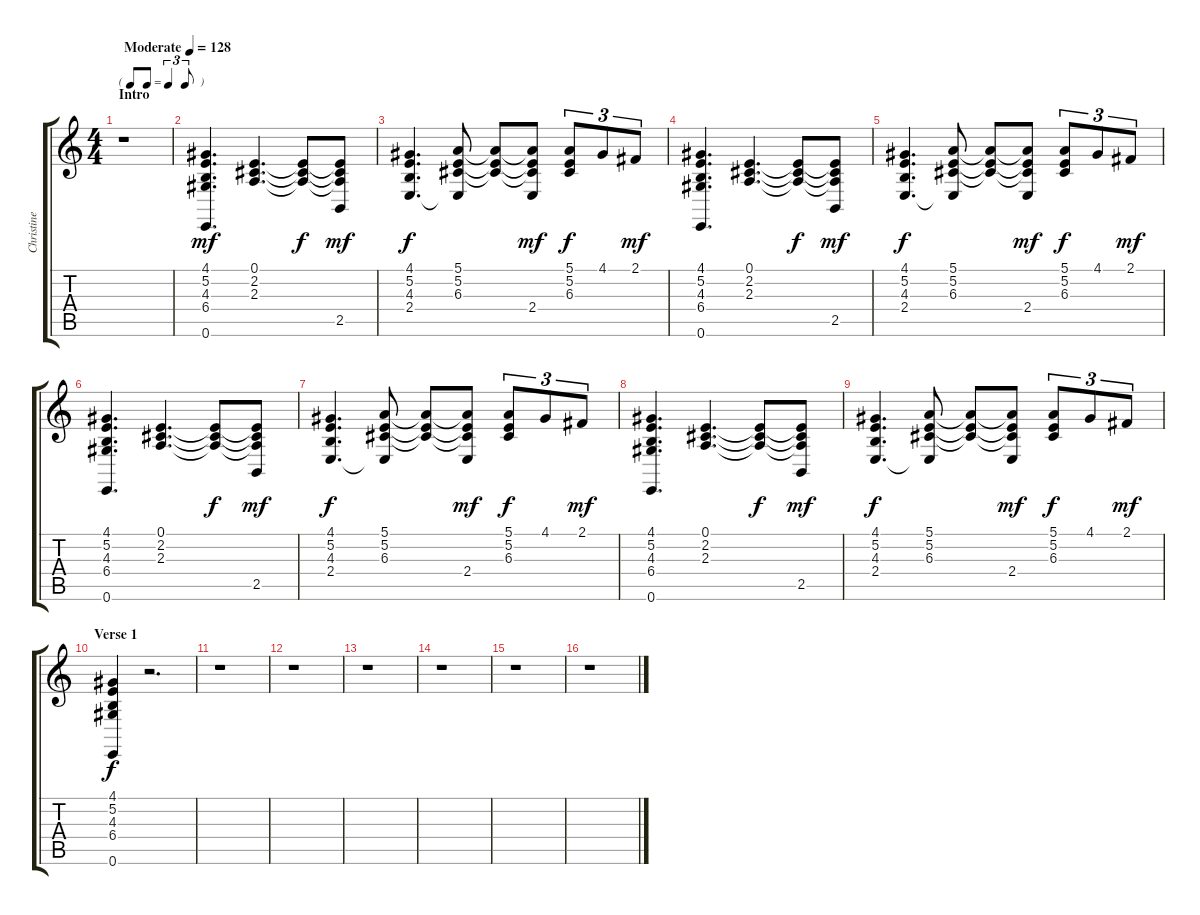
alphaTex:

\track ("Christine McVie - Tack Piano" "Christine ") {instrument honkytonkpiano}
\staff {score tabs}
\tuning (E4 B3 G3 D3 A2 E2) {hide}
\ts (4 4)
\tf triplet8th
\section ("" "Intro")
\tempo (128 "Moderate")
\clef g2
\ks c
r.1{dy mf instrument honkytonkpiano} |
(4.1 5.2 4.3 6.4 0.6).4{d} (0.1 2.2 2.3).4{d} (0.1{t} 2.2{t} 2.3{t}).8{dy f} (0.1{t} 2.2{t} 2.3{t} 2.5).8{dy mf} |
(4.1 5.2 4.3 2.4).4{d dy f} (5.1 5.2 6.3 2.4{t}).8 (5.1{t} 5.2{t} 6.3{t}).8 (5.1{t} 5.2{t} 6.3{t} 2.4).8{dy mf} (5.1 5.2 6.3).8{tu (3 2) dy f} 4.1.8{tu (3 2)} 2.1.8{tu (3 2) dy mf} |
(4.1 5.2 4.3 6.4 0.6).4{d} (0.1 2.2 2.3).4{d} (0.1{t} 2.2{t} 2.3{t}).8{dy f} (0.1{t} 2.2{t} 2.3{t} 2.5).8{dy mf} |
(4.1 5.2 4.3 2.4).4{d dy f} (5.1 5.2 6.3 2.4{t}).8 (5.1{t} 5.2{t} 6.3{t}).8 (5.1{t} 5.2{t} 6.3{t} 2.4).8{dy mf} (5.1 5.2 6.3).8{tu (3 2) dy f} 4.1.8{tu (3 2)} 2.1.8{tu (3 2) dy mf} |
(4.1 5.2 4.3 6.4 0.6).4{d} (0.1 2.2 2.3).4{d} (0.1{t} 2.2{t} 2.3{t}).8{dy f} (0.1{t} 2.2{t} 2.3{t} 2.5).8{dy mf} |
(4.1 5.2 4.3 2.4).4{d dy f} (5.1 5.2 6.3 2.4{t}).8 (5.1{t} 5.2{t} 6.3{t}).8 (5.1{t} 5.2{t} 6.3{t} 2.4).8{dy mf} (5.1 5.2 6.3).8{tu (3 2) dy f} 4.1.8{tu (3 2)} 2.1.8{tu (3 2) dy mf} |
(4.1 5.2 4.3 6.4 0.6).4{d} (0.1 2.2 2.3).4{d} (0.1{t} 2.2{t} 2.3{t}).8{dy f} (0.1{t} 2.2{t} 2.3{t} 2.5).8{dy mf} |
(4.1 5.2 4.3 2.4).4{d dy f} (5.1 5.2 6.3 2.4{t}).8 (5.1{t} 5.2{t} 6.3{t}).8 (5.1{t} 5.2{t} 6.3{t} 2.4).8{dy mf} (5.1 5.2 6.3).8{tu (3 2) dy f} 4.1.8{tu (3 2)} 2.1.8{tu (3 2) dy mf} |
\section ("" "Verse 1")
(4.1 5.2 4.3 6.4 0.6).4{dy f} r.2{d} |
r.1 |
r.1 |
r.1 |
r.1 |
r.1 |
r.1
